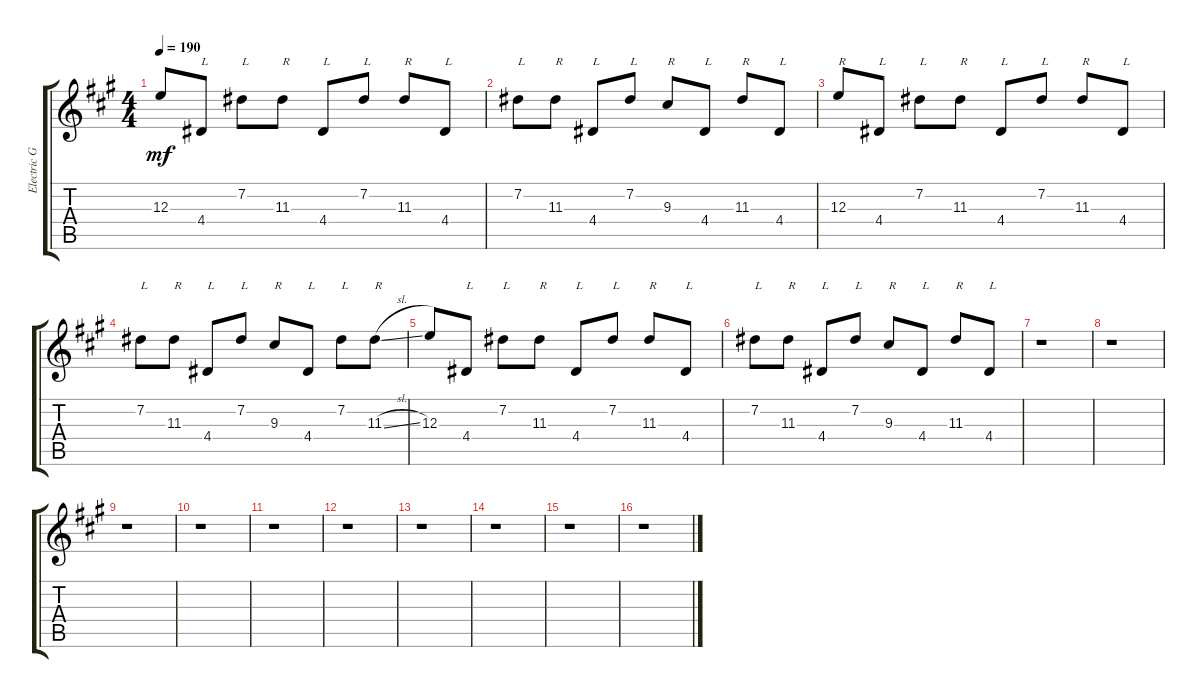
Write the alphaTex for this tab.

\track ("Electric Guitar <麗>" "Electric G") {instrument distortionguitar}
\staff {score tabs}
\tuning (Db4 Ab3 E3 B2 Gb2 B1) {hide}
\ts (4 4)
\tempo 190
\clef g2
\ks a
12.3.8{dy mf} 4.4.8{txt "L"} 7.2.8{txt "L"} 11.3.8{txt "R"} 4.4.8{txt "L"} 7.2.8{txt "L"} 11.3.8{txt "R"} 4.4.8{txt "L"} |
7.2.8{txt "L"} 11.3.8{txt "R"} 4.4.8{txt "L"} 7.2.8{txt "L"} 9.3.8{txt "R"} 4.4.8{txt "L"} 11.3.8{txt "R"} 4.4.8{txt "L"} |
12.3.8{txt "R"} 4.4.8{txt "L"} 7.2.8{txt "L"} 11.3.8{txt "R"} 4.4.8{txt "L"} 7.2.8{txt "L"} 11.3.8{txt "R"} 4.4.8{txt "L"} |
7.2.8{txt "L"} 11.3.8{txt "R"} 4.4.8{txt "L"} 7.2.8{txt "L"} 9.3.8{txt "R"} 4.4.8{txt "L"} 7.2.8{txt "L"} 11.3{sl}.8{txt "R"} |
12.3.8 4.4.8{txt "L"} 7.2.8{txt "L"} 11.3.8{txt "R"} 4.4.8{txt "L"} 7.2.8{txt "L"} 11.3.8{txt "R"} 4.4.8{txt "L"} |
7.2.8{txt "L"} 11.3.8{txt "R"} 4.4.8{txt "L"} 7.2.8{txt "L"} 9.3.8{txt "R"} 4.4.8{txt "L"} 11.3.8{txt "R"} 4.4.8{txt "L"} |
\section ("" "")
r.1 |
r.1 |
r.1 |
r.1 |
r.1 |
r.1 |
r.1 |
r.1 |
\section ("" "")
r.1 |
r.1
